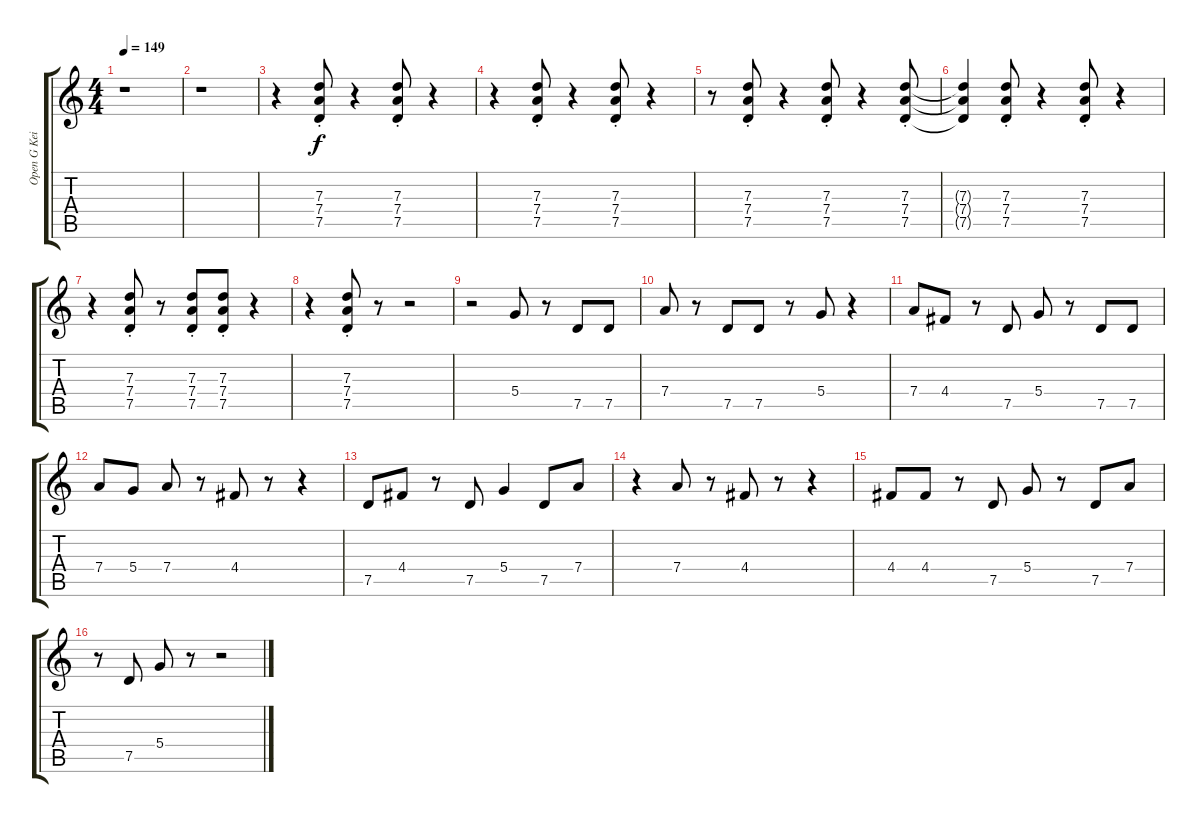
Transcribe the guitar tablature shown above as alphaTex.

\track ("Open G Keith" "Open G Kei") {instrument overdrivenguitar}
\staff {score tabs}
\tuning (D4 B3 G3 D3 G2 D2) {hide}
\ts (4 4)
\tempo 149
\clef g2
\ks c
r.1{dy f} |
r.1 |
r.4 (7.3{st} 7.4{st} 7.5{st}).8 r.4 (7.3{st} 7.4{st} 7.5{st}).8 r.4 |
r.4 (7.3{st} 7.4{st} 7.5{st}).8 r.4 (7.3{st} 7.4{st} 7.5{st}).8 r.4 |
r.8 (7.3{st} 7.4{st} 7.5{st}).8 r.4 (7.3{st} 7.4{st} 7.5{st}).8 r.4 (7.3{st} 7.4{st} 7.5{st}).8 |
(7.3{t} 7.4{t} 7.5{t}).4 (7.3{st} 7.4{st} 7.5{st}).8 r.4 (7.3{st} 7.4{st} 7.5{st}).8 r.4 |
r.4 (7.3{st} 7.4{st} 7.5{st}).8 r.8 (7.3{st} 7.4{st} 7.5{st}).8 (7.3{st} 7.4{st} 7.5{st}).8 r.4 |
r.4 (7.3{st} 7.4{st} 7.5{st}).8 r.8 r.2 |
r.2 5.4.8 r.8 7.5.8 7.5.8 |
7.4.8 r.8 7.5.8 7.5.8 r.8 5.4.8 r.4 |
7.4.8 4.4.8 r.8 7.5.8 5.4.8 r.8 7.5.8 7.5.8 |
7.4.8 5.4.8 7.4.8 r.8 4.4.8 r.8 r.4 |
7.5.8 4.4.8 r.8 7.5.8 5.4.4 7.5.8 7.4.8 |
r.4 7.4.8 r.8 4.4.8 r.8 r.4 |
4.4.8 4.4.8 r.8 7.5.8 5.4.8 r.8 7.5.8 7.4.8 |
r.8 7.5.8 5.4.8 r.8 r.2
